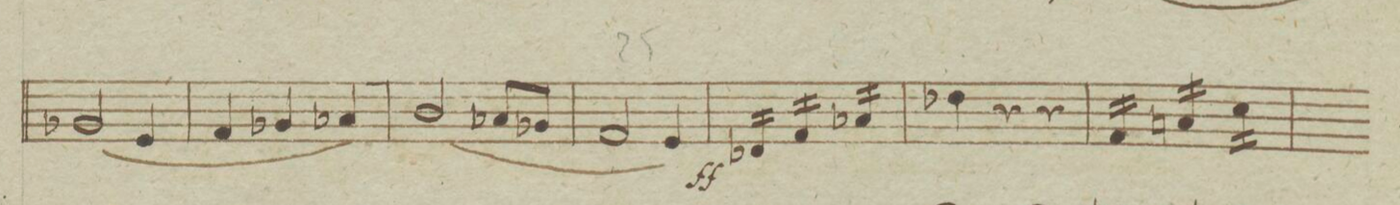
**kern	**dynam
*I"Violino Primo.	*
*clefG2	*
*k[b-e-]	*
*M3/4	*
(2g-X/	.
4e-/	.
=23	=23
4f/	.
4g-X/	.
4a-X/)	.
=24	=24
(2b-/	.
8a-X/L	.
8g-X/J	.
=25	=25
2f/	.
4e-/)	.
=26	=26
*tremolo	*
16d-X/LL	ff
16d-/	.
16d-/	.
16d-/JJ	.
16f/LL	.
16f/	.
16f/	.
16f/JJ	.
16a-X/LL	.
16a-/	.
16a-/	.
16a-/JJ	.
=27	=27
4dd-X\	.
4r	.
4r	.
=28	=28
16f/LL	.
16f/	.
16f/	.
16f/JJ	.
16an/LL	.
16a/	.
16a/	.
16a/JJ	.
16cc\LL	.
16cc\	.
16cc\	.
16cc\JJ	.
=29	=29
*-	*-
